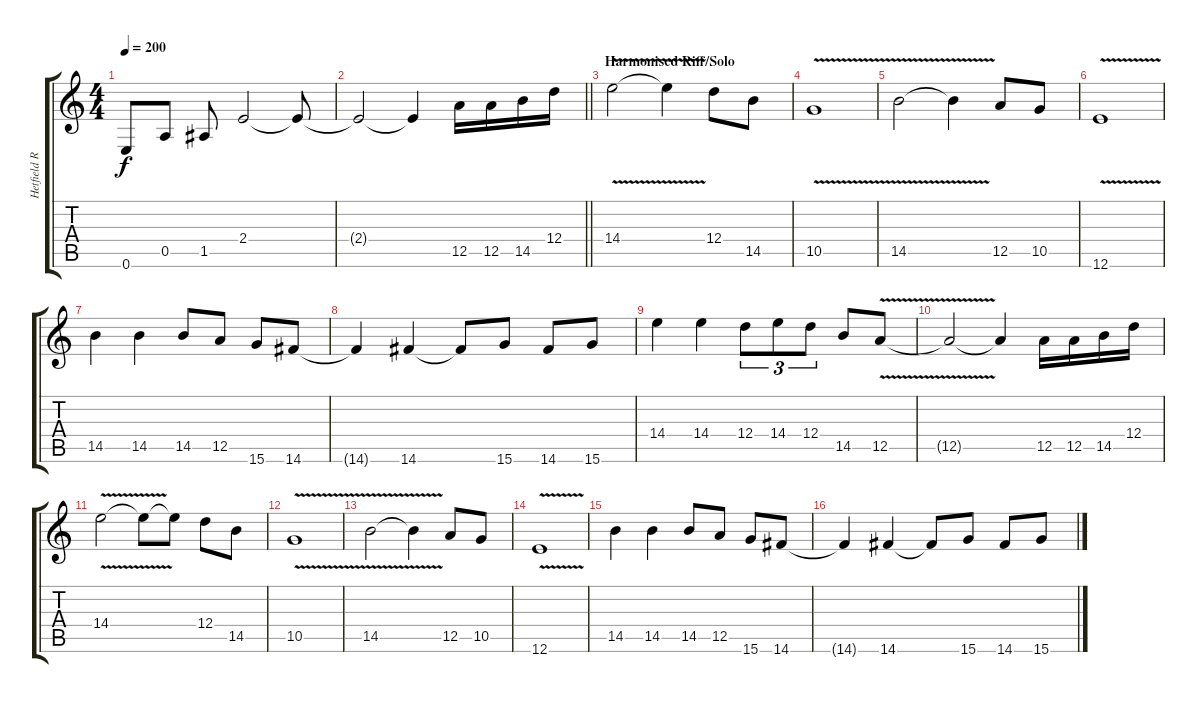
\track ("Hetfield Rhythm" "Hetfield R") {instrument distortionguitar}
\staff {score tabs}
\tuning (E4 B3 G3 D3 A2 E2) {hide}
\ts (4 4)
\tempo 200
\clef g2
\ks c
0.6.8{dy f} 0.5.8 1.5.8 2.4.2 2.4{t}.8 |
\barLineRight lightlight
2.4{t}.2 2.4{t}.4 12.5.16 12.5.16 14.5.16 12.4.16 |
\section ("" "Harmonised Riff/Solo")
14.4{v}.2 14.4{t}.4 12.4.8 14.5.8 |
10.5{v}.1 |
14.5{v}.2 14.5{t}.4 12.5.8 10.5.8 |
12.6{v}.1 |
14.5.4 14.5.4 14.5.8 12.5.8 15.6.8 14.6.8 |
14.6{t}.4 14.6.4 14.6{t}.8 15.6.8 14.6.8 15.6.8 |
14.4.4 14.4.4 12.4.8{tu (3 2)} 14.4.8{tu (3 2)} 12.4.8{tu (3 2)} 14.5.8 12.5{v}.8 |
12.5{t}.2 12.5{t}.4 12.5.16 12.5.16 14.5.16 12.4.16 |
14.4{v}.2 14.4{t}.8 14.4{t}.8 12.4.8 14.5.8 |
10.5{v}.1 |
14.5{v}.2 14.5{t}.4 12.5.8 10.5.8 |
12.6{v}.1 |
14.5.4 14.5.4 14.5.8 12.5.8 15.6.8 14.6.8 |
14.6{t}.4 14.6.4 14.6{t}.8 15.6.8 14.6.8 15.6.8
